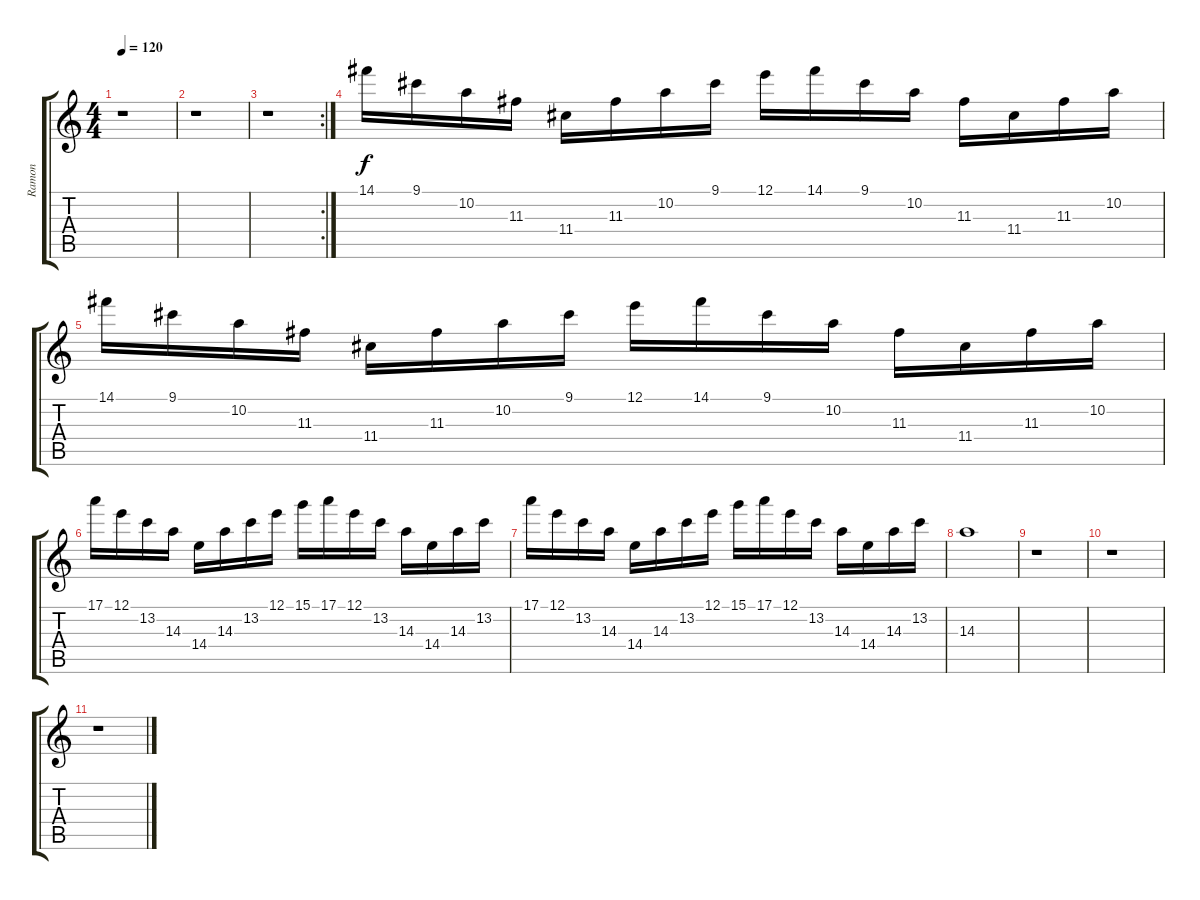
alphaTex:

\track ("Ramon" "Ramon") {instrument distortionguitar}
\staff {score tabs}
\tuning (E4 B3 G3 D3 A2 E2) {hide}
\ts (4 4)
\tempo 120
\clef g2
\ks c
r.1{dy f} |
r.1 |
\rc 2
r.1 |
14.1.16 9.1.16 10.2.16 11.3.16 11.4.16 11.3.16 10.2.16 9.1.16 12.1.16 14.1.16 9.1.16 10.2.16 11.3.16 11.4.16 11.3.16 10.2.16 |
14.1.16 9.1.16 10.2.16 11.3.16 11.4.16 11.3.16 10.2.16 9.1.16 12.1.16 14.1.16 9.1.16 10.2.16 11.3.16 11.4.16 11.3.16 10.2.16 |
17.1.16 12.1.16 13.2.16 14.3.16 14.4.16 14.3.16 13.2.16 12.1.16 15.1.16 17.1.16 12.1.16 13.2.16 14.3.16 14.4.16 14.3.16 13.2.16 |
17.1.16 12.1.16 13.2.16 14.3.16 14.4.16 14.3.16 13.2.16 12.1.16 15.1.16 17.1.16 12.1.16 13.2.16 14.3.16 14.4.16 14.3.16 13.2.16 |
14.3.1 |
r.1 |
r.1 |
r.1
